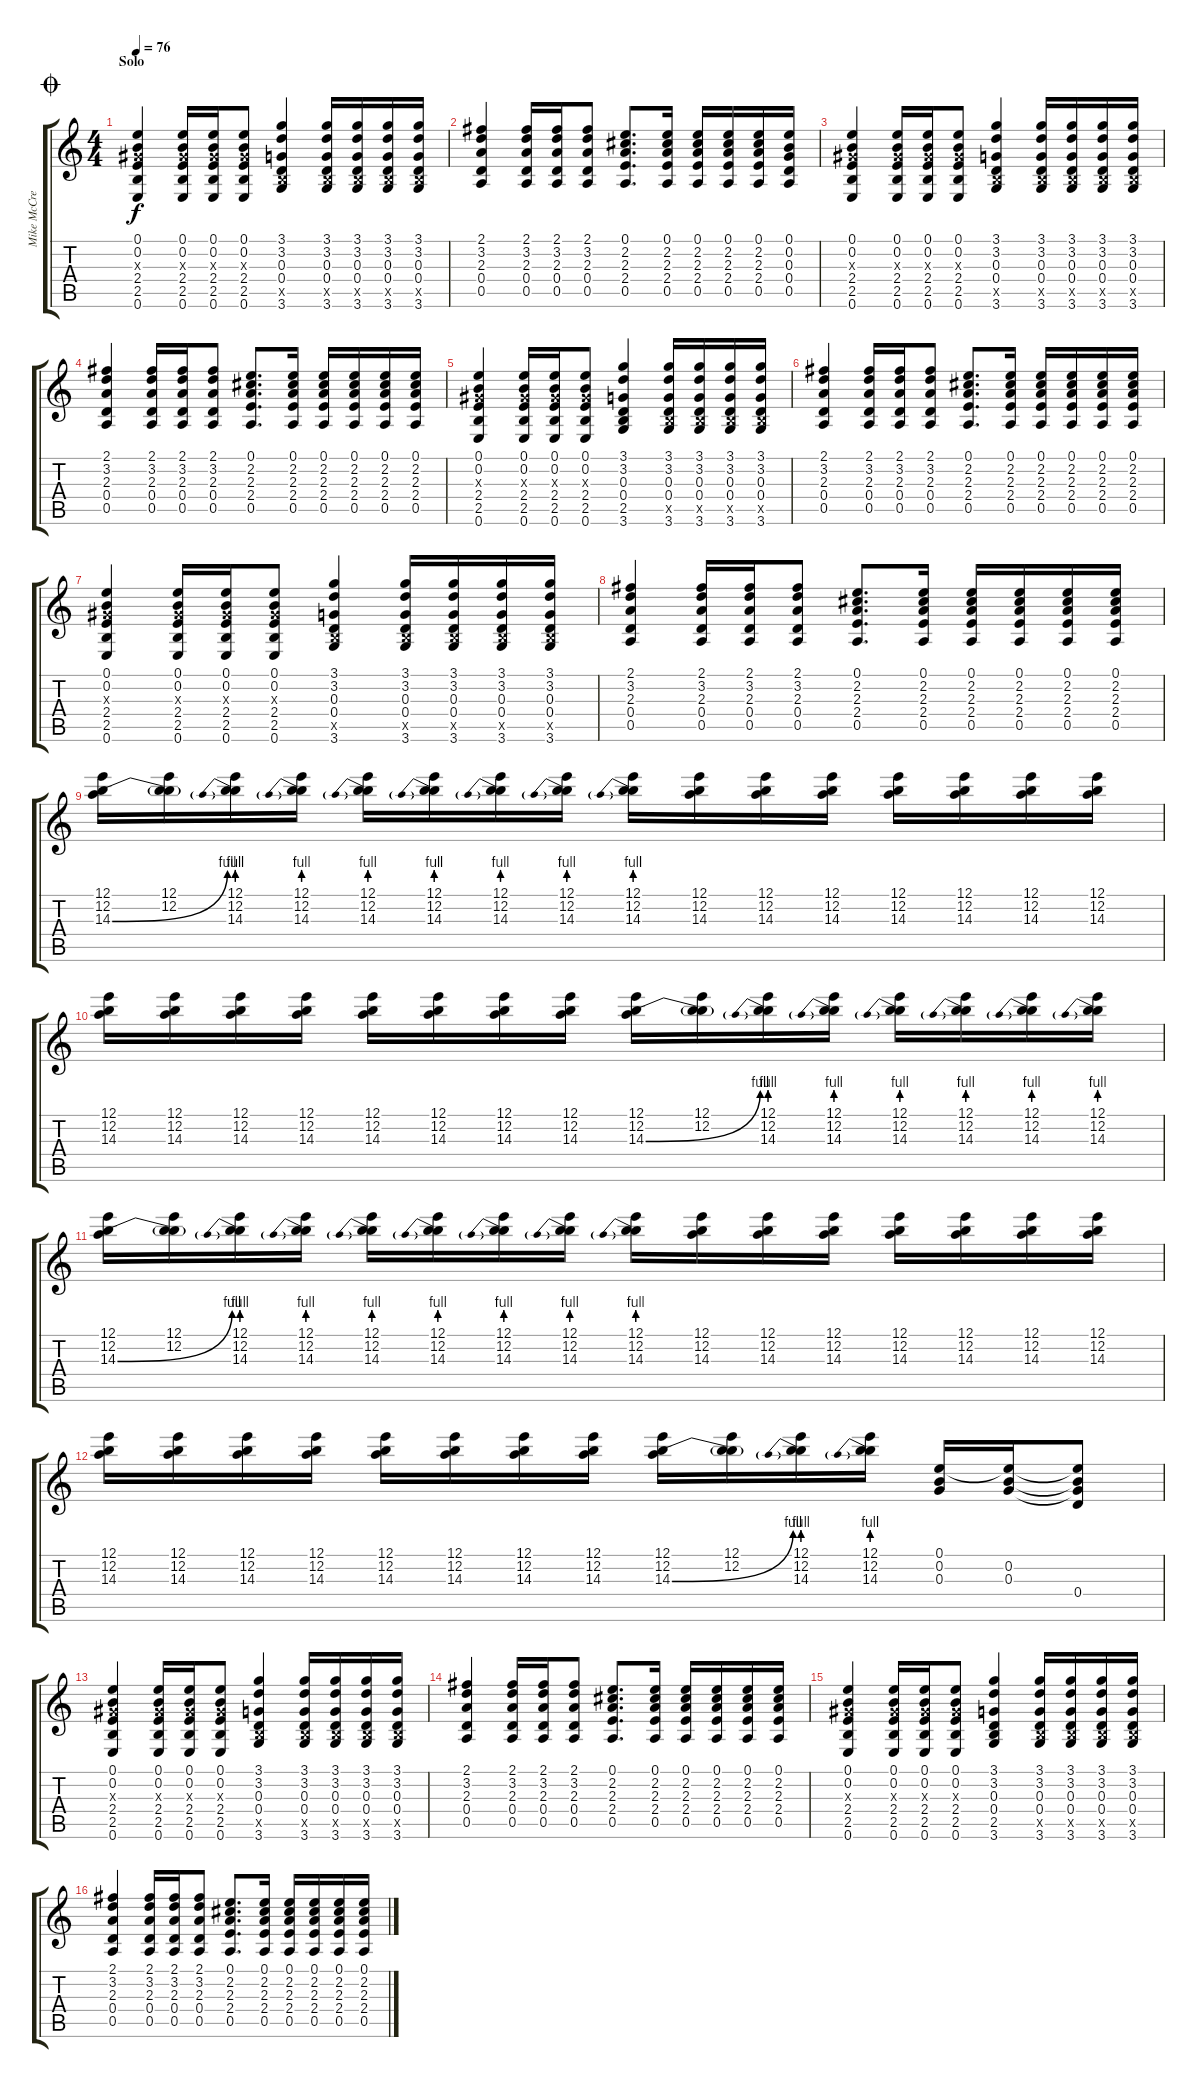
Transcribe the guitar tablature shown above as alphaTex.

\track ("Mike McCready (Verse Melody)" "Mike McCre") {instrument overdrivenguitar}
\staff {score tabs}
\tuning (E4 B3 G3 D3 A2 E2) {hide}
\ts (4 4)
\section ("" "Solo")
\jump coda
\tempo 76
\clef g2
\ks c
(0.1 0.2 1.3{x} 2.4 2.5 0.6).4{dy f} (0.1 0.2 1.3{x} 2.4 2.5 0.6).16 (0.1 0.2 1.3{x} 2.4 2.5 0.6).16 (0.1 0.2 1.3{x} 2.4 2.5 0.6).8 (3.1 3.2 0.3 0.4 2.5{x} 3.6).4 (3.1 3.2 0.3 0.4 2.5{x} 3.6).16 (3.1 3.2 0.3 0.4 2.5{x} 3.6).16 (3.1 3.2 0.3 0.4 2.5{x} 3.6).16 (3.1 3.2 0.3 0.4 2.5{x} 3.6).16 |
(2.1 3.2 2.3 0.4 0.5).4 (2.1 3.2 2.3 0.4 0.5).16 (2.1 3.2 2.3 0.4 0.5).16 (2.1 3.2 2.3 0.4 0.5).8 (0.1 2.2 2.3 2.4 0.5).8{d} (0.1 2.2 2.3 2.4 0.5).16 (0.1 2.2 2.3 2.4 0.5).16 (0.1 2.2 2.3 2.4 0.5).16 (0.1 2.2 2.3 2.4 0.5).16 (0.1 0.2 0.3 0.4 0.5).16 |
(0.1 0.2 1.3{x} 2.4 2.5 0.6).4 (0.1 0.2 1.3{x} 2.4 2.5 0.6).16 (0.1 0.2 1.3{x} 2.4 2.5 0.6).16 (0.1 0.2 1.3{x} 2.4 2.5 0.6).8 (3.1 3.2 0.3 0.4 2.5{x} 3.6).4 (3.1 3.2 0.3 0.4 2.5{x} 3.6).16 (3.1 3.2 0.3 0.4 2.5{x} 3.6).16 (3.1 3.2 0.3 0.4 2.5{x} 3.6).16 (3.1 3.2 0.3 0.4 2.5{x} 3.6).16 |
(2.1 3.2 2.3 0.4 0.5).4 (2.1 3.2 2.3 0.4 0.5).16 (2.1 3.2 2.3 0.4 0.5).16 (2.1 3.2 2.3 0.4 0.5).8 (0.1 2.2 2.3 2.4 0.5).8{d} (0.1 2.2 2.3 2.4 0.5).16 (0.1 2.2 2.3 2.4 0.5).16 (0.1 2.2 2.3 2.4 0.5).16 (0.1 2.2 2.3 2.4 0.5).16 (0.1 2.2 2.3 2.4 0.5).16 |
(0.1 0.2 1.3{x} 2.4 2.5 0.6).4 (0.1 0.2 1.3{x} 2.4 2.5 0.6).16 (0.1 0.2 1.3{x} 2.4 2.5 0.6).16 (0.1 0.2 1.3{x} 2.4 2.5 0.6).8 (3.1 3.2 0.3 0.4 2.5 3.6).4 (3.1 3.2 0.3 0.4 2.5{x} 3.6).16 (3.1 3.2 0.3 0.4 2.5{x} 3.6).16 (3.1 3.2 0.3 0.4 2.5{x} 3.6).16 (3.1 3.2 0.3 0.4 2.5{x} 3.6).16 |
(2.1 3.2 2.3 0.4 0.5).4 (2.1 3.2 2.3 0.4 0.5).16 (2.1 3.2 2.3 0.4 0.5).16 (2.1 3.2 2.3 0.4 0.5).8 (0.1 2.2 2.3 2.4 0.5).8{d} (0.1 2.2 2.3 2.4 0.5).16 (0.1 2.2 2.3 2.4 0.5).16 (0.1 2.2 2.3 2.4 0.5).16 (0.1 2.2 2.3 2.4 0.5).16 (0.1 2.2 2.3 2.4 0.5).16 |
(0.1 0.2 1.3{x} 2.4 2.5 0.6).4 (0.1 0.2 1.3{x} 2.4 2.5 0.6).16 (0.1 0.2 1.3{x} 2.4 2.5 0.6).16 (0.1 0.2 1.3{x} 2.4 2.5 0.6).8 (3.1 3.2 0.3 0.4 2.5{x} 3.6).4 (3.1 3.2 0.3 0.4 2.5{x} 3.6).16 (3.1 3.2 0.3 0.4 2.5{x} 3.6).16 (3.1 3.2 0.3 0.4 2.5{x} 3.6).16 (3.1 3.2 0.3 0.4 2.5{x} 3.6).16 |
(2.1 3.2 2.3 0.4 0.5).4 (2.1 3.2 2.3 0.4 0.5).16 (2.1 3.2 2.3 0.4 0.5).16 (2.1 3.2 2.3 0.4 0.5).8 (0.1 2.2 2.3 2.4 0.5).8{d} (0.1 2.2 2.3 2.4 0.5).16 (0.1 2.2 2.3 2.4 0.5).16 (0.1 2.2 2.3 2.4 0.5).16 (0.1 2.2 2.3 2.4 0.5).16 (0.1 2.2 2.3 2.4 0.5).16 |
(12.1 12.2 14.3{be (bend 0 0 60 4)}).16 (12.1 12.2 14.3{t}).16 (12.1 12.2 14.3{be (prebend 0 4 60 4)}).16 (12.1 12.2 14.3{be (prebend 0 4 60 4)}).16 (12.1 12.2 14.3{be (prebend 0 4 60 4)}).16 (12.1 12.2 14.3{be (prebend 0 4 60 4)}).16 (12.1 12.2 14.3{be (prebend 0 4 60 4)}).16 (12.1 12.2 14.3{be (prebend 0 4 60 4)}).16 (12.1 12.2 14.3{be (prebend 0 4 60 4)}).16 (12.1 12.2 14.3).16 (12.1 12.2 14.3).16 (12.1 12.2 14.3).16 (12.1 12.2 14.3).16 (12.1 12.2 14.3).16 (12.1 12.2 14.3).16 (12.1 12.2 14.3).16 |
(12.1 12.2 14.3).16 (12.1 12.2 14.3).16 (12.1 12.2 14.3).16 (12.1 12.2 14.3).16 (12.1 12.2 14.3).16 (12.1 12.2 14.3).16 (12.1 12.2 14.3).16 (12.1 12.2 14.3).16 (12.1 12.2 14.3{be (bend 0 0 60 4)}).16 (12.1 12.2 14.3{t}).16 (12.1 12.2 14.3{be (prebend 0 4 60 4)}).16 (12.1 12.2 14.3{be (prebend 0 4 60 4)}).16 (12.1 12.2 14.3{be (prebend 0 4 60 4)}).16 (12.1 12.2 14.3{be (prebend 0 4 60 4)}).16 (12.1 12.2 14.3{be (prebend 0 4 60 4)}).16 (12.1 12.2 14.3{be (prebend 0 4 60 4)}).16 |
(12.1 12.2 14.3{be (bend 0 0 60 4)}).16 (12.1 12.2 14.3{t}).16 (12.1 12.2 14.3{be (prebend 0 4 60 4)}).16 (12.1 12.2 14.3{be (prebend 0 4 60 4)}).16 (12.1 12.2 14.3{be (prebend 0 4 60 4)}).16 (12.1 12.2 14.3{be (prebend 0 4 60 4)}).16 (12.1 12.2 14.3{be (prebend 0 4 60 4)}).16 (12.1 12.2 14.3{be (prebend 0 4 60 4)}).16 (12.1 12.2 14.3{be (prebend 0 4 60 4)}).16 (12.1 12.2 14.3).16 (12.1 12.2 14.3).16 (12.1 12.2 14.3).16 (12.1 12.2 14.3).16 (12.1 12.2 14.3).16 (12.1 12.2 14.3).16 (12.1 12.2 14.3).16 |
(12.1 12.2 14.3).16 (12.1 12.2 14.3).16 (12.1 12.2 14.3).16 (12.1 12.2 14.3).16 (12.1 12.2 14.3).16 (12.1 12.2 14.3).16 (12.1 12.2 14.3).16 (12.1 12.2 14.3).16 (12.1 12.2 14.3{be (bend 0 0 60 4)}).16 (12.1 12.2 14.3{t}).16 (12.1 12.2 14.3{be (prebend 0 4 60 4)}).16 (12.1 12.2 14.3{be (prebend 0 4 60 4)}).16 (0.1 0.2 0.3).16 (0.1{t} 0.2 0.3).16 (0.1{t} 0.2{t} 0.3{t} 0.4).8 |
(0.1 0.2 1.3{x} 2.4 2.5 0.6).4 (0.1 0.2 1.3{x} 2.4 2.5 0.6).16 (0.1 0.2 1.3{x} 2.4 2.5 0.6).16 (0.1 0.2 1.3{x} 2.4 2.5 0.6).8 (3.1 3.2 0.3 0.4 2.5{x} 3.6).4 (3.1 3.2 0.3 0.4 2.5{x} 3.6).16 (3.1 3.2 0.3 0.4 2.5{x} 3.6).16 (3.1 3.2 0.3 0.4 2.5{x} 3.6).16 (3.1 3.2 0.3 0.4 2.5{x} 3.6).16 |
(2.1 3.2 2.3 0.4 0.5).4 (2.1 3.2 2.3 0.4 0.5).16 (2.1 3.2 2.3 0.4 0.5).16 (2.1 3.2 2.3 0.4 0.5).8 (0.1 2.2 2.3 2.4 0.5).8{d} (0.1 2.2 2.3 2.4 0.5).16 (0.1 2.2 2.3 2.4 0.5).16 (0.1 2.2 2.3 2.4 0.5).16 (0.1 2.2 2.3 2.4 0.5).16 (0.1 2.2 2.3 2.4 0.5).16 |
(0.1 0.2 1.3{x} 2.4 2.5 0.6).4 (0.1 0.2 1.3{x} 2.4 2.5 0.6).16 (0.1 0.2 1.3{x} 2.4 2.5 0.6).16 (0.1 0.2 1.3{x} 2.4 2.5 0.6).8 (3.1 3.2 0.3 0.4 2.5 3.6).4 (3.1 3.2 0.3 0.4 2.5{x} 3.6).16 (3.1 3.2 0.3 0.4 2.5{x} 3.6).16 (3.1 3.2 0.3 0.4 2.5{x} 3.6).16 (3.1 3.2 0.3 0.4 2.5{x} 3.6).16 |
(2.1 3.2 2.3 0.4 0.5).4 (2.1 3.2 2.3 0.4 0.5).16 (2.1 3.2 2.3 0.4 0.5).16 (2.1 3.2 2.3 0.4 0.5).8 (0.1 2.2 2.3 2.4 0.5).8{d} (0.1 2.2 2.3 2.4 0.5).16 (0.1 2.2 2.3 2.4 0.5).16 (0.1 2.2 2.3 2.4 0.5).16 (0.1 2.2 2.3 2.4 0.5).16 (0.1 2.2 2.3 2.4 0.5).16
